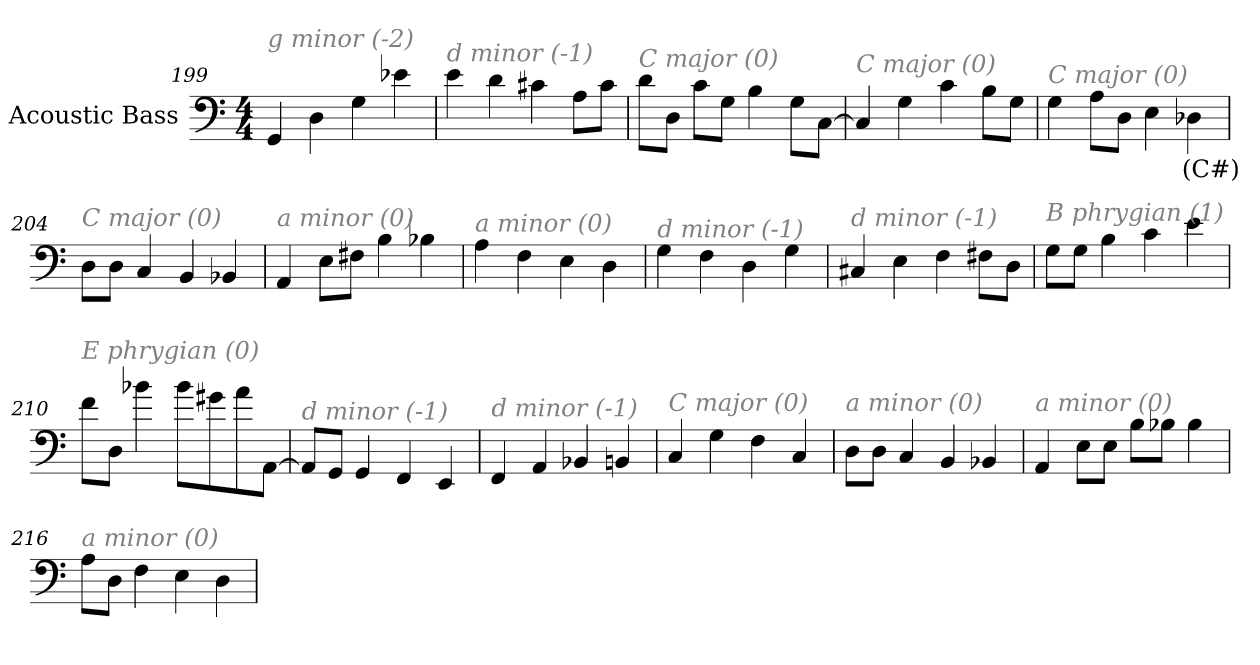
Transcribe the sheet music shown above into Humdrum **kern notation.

**kern	**text
*part1	*part1
*staff1	*staff1
*I"Acoustic Bass	*
*clefF4	*
*ITrd7c12	*
*k[]	*
*C:	*
*M4/4	*
=199	=199
!LO:TX:i:color=#808080:t=g minor (-2)	!
4GGG	.
4DD	.
4GG	.
4E-X	.
=200	=200
!LO:TX:i:color=#808080:t=d minor (-1)	!
4E	.
4D	.
4C#X	.
8AAL	.
8C#J	.
=201	=201
!LO:TX:i:color=#808080:t=C major (0)	!
8DL	.
8DDJ	.
8CL	.
8GGJ	.
4BB	.
8GGL	.
[8CCJ	.
=202	=202
!LO:TX:i:color=#808080:t=C major (0)	!
4CC]	.
4GG	.
4C	.
8BBL	.
8GGJ	.
=203	=203
!LO:TX:i:color=#808080:t=C major (0)	!
4GG	.
8AAL	.
8DDJ	.
4EE	.
4DD-Xi	(C#)
=204	=204
!LO:TX:i:color=#808080:t=C major (0)	!
8DDL	.
8DDJ	.
4CC	.
4BBB	.
4BBB-X	.
=205	=205
!LO:TX:i:color=#808080:t=a minor (0)	!
4AAA	.
8EEL	.
8FF#XJ	.
4BB	.
4BB-X	.
=206	=206
!LO:TX:i:color=#808080:t=a minor (0)	!
4AA	.
4FF	.
4EE	.
4DD	.
=207	=207
!LO:TX:i:color=#808080:t=d minor (-1)	!
4GG	.
4FF	.
4DD	.
4GG	.
=208	=208
!LO:TX:i:color=#808080:t=d minor (-1)	!
4CC#X	.
4EE	.
4FF	.
8FF#XL	.
8DDJ	.
=209	=209
!LO:TX:i:color=#808080:t=B phrygian (1)	!
8GGL	.
8GGJ	.
4BB	.
4C	.
4E	.
=210	=210
!LO:TX:i:color=#808080:t=E phrygian (0)	!
8FL	.
8DDJ	.
4B-X	.
8B-L	.
8G#X	.
8A	.
[8AAAJ	.
=211	=211
!LO:TX:i:color=#808080:t=d minor (-1)	!
8AAAL]	.
8GGGJ	.
4GGG	.
4FFF	.
4EEE	.
=212	=212
!LO:TX:i:color=#808080:t=d minor (-1)	!
4FFF	.
4AAA	.
4BBB-X	.
4BBBn	.
=213	=213
!LO:TX:i:color=#808080:t=C major (0)	!
4CC	.
4GG	.
4FF	.
4CC	.
=214	=214
!LO:TX:i:color=#808080:t=a minor (0)	!
8DDL	.
8DDJ	.
4CC	.
4BBB	.
4BBB-X	.
=215	=215
!LO:TX:i:color=#808080:t=a minor (0)	!
4AAA	.
8EEL	.
8EEJ	.
8BBL	.
8BB-XJ	.
4BB-	.
=216	=216
!LO:TX:i:color=#808080:t=a minor (0)	!
8AAL	.
8DDJ	.
4FF	.
4EE	.
4DD	.
=	=
*-	*-
